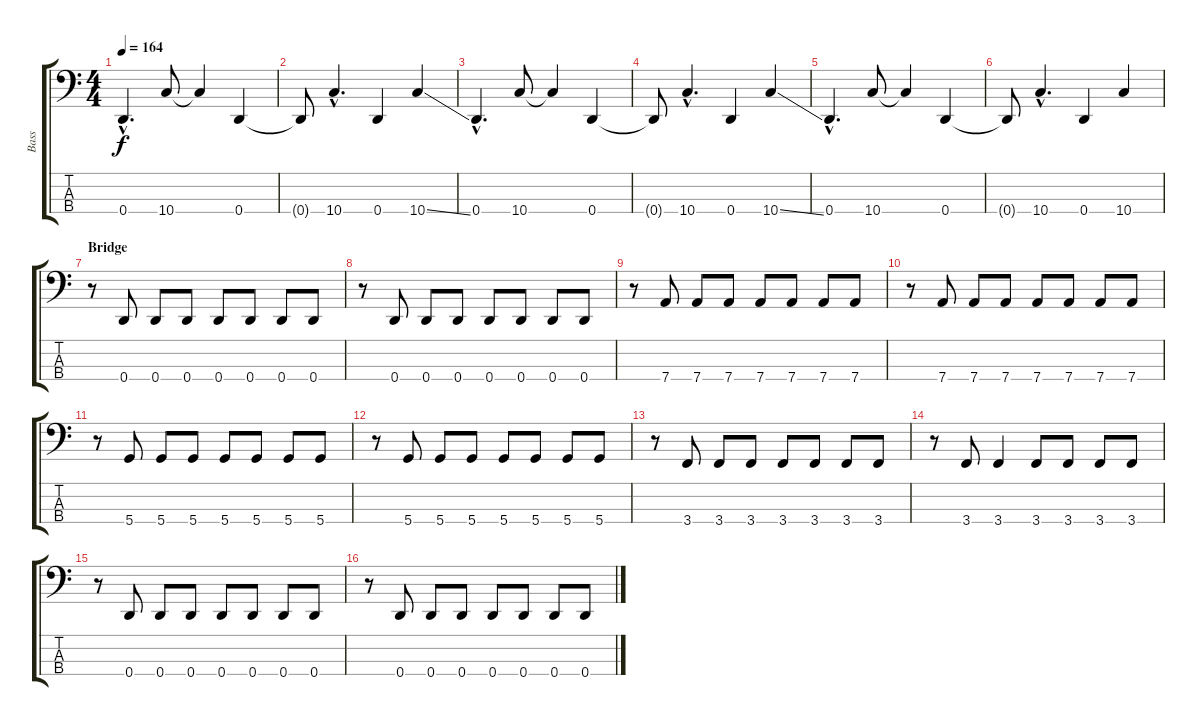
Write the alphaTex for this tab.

\track ("Bass" "Bass") {instrument electricbassfinger}
\staff {score tabs}
\tuning (G2 D2 A1 D1) {hide}
\ts (4 4)
\tempo 164
\clef f4
\ks c
0.4{hac}.4{d dy f} 10.4.8 10.4{t}.4 0.4.4 |
0.4{t}.8 10.4{hac}.4{d} 0.4.4 10.4{ss}.4 |
0.4{hac}.4{d} 10.4.8 10.4{t}.4 0.4.4 |
0.4{t}.8 10.4{hac}.4{d} 0.4.4 10.4{ss}.4 |
0.4{hac}.4{d} 10.4.8 10.4{t}.4 0.4.4 |
0.4{t}.8 10.4{hac}.4{d} 0.4.4 10.4.4 |
\section ("" "Bridge")
r.8{instrument electricbassfinger} 0.4.8 0.4.8 0.4.8 0.4.8 0.4.8 0.4.8 0.4.8 |
r.8 0.4.8 0.4.8 0.4.8 0.4.8 0.4.8 0.4.8 0.4.8 |
r.8 7.4.8 7.4.8 7.4.8 7.4.8 7.4.8 7.4.8 7.4.8 |
r.8 7.4.8 7.4.8 7.4.8 7.4.8 7.4.8 7.4.8 7.4.8 |
r.8 5.4.8 5.4.8 5.4.8 5.4.8 5.4.8 5.4.8 5.4.8 |
r.8 5.4.8 5.4.8 5.4.8 5.4.8 5.4.8 5.4.8 5.4.8 |
r.8 3.4.8 3.4.8 3.4.8 3.4.8 3.4.8 3.4.8 3.4.8 |
r.8 3.4.8 3.4.4 3.4.8 3.4.8 3.4.8 3.4.8 |
r.8 0.4.8 0.4.8 0.4.8 0.4.8 0.4.8 0.4.8 0.4.8 |
r.8 0.4.8 0.4.8 0.4.8 0.4.8 0.4.8 0.4.8 0.4.8
